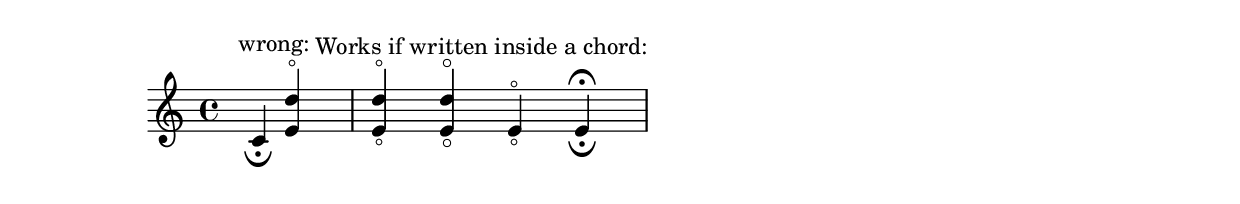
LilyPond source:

%% Do not edit this file; it is automatically
%% generated from LSR http://lsr.dsi.unimi.it
%% This file is in the public domain.
\version "2.13.16"

\header {
  lsrtags = "expressive-marks, tweaks-and-overrides"

  texidoc = "
By default, LilyPond does not allow the same articulation (e.g. an
accent, a fermata, a flageolet, etc.) to be displayed above and below a
note. For example, c4_\\fermata^\\fermata will only show a fermata
below. The fermata above will simply be ignored. However, one can stick
scripts (just like fingerings) inside a chord, which means it is
possible to have as many articulations as desired. This approach has
the advantage that it ignores the stem and positions the articulation
relative to the note head. This can be seen in the case of the
flageolets in the snippet. To mimic the behaviour of scripts outside a
chord, 'add-stem-support would be required. So, the solution is to
write the note as a chord and add the articulations inside the <...>.
The direction will always be above, but one can tweak this via a
\\tweak: @code{<c-\\tweak #'direction #DOWN-\\fermata^\\fermata>}

"
  doctitle = "Showing the same articulation above and below a note or chord"
} % begin verbatim

% The same as \flageolet, just a little smaller
smallFlageolet =
#(let ((m (make-articulation "flageolet")))
   (set! (ly:music-property m 'tweaks)
         (acons 'font-size -2
                (ly:music-property m 'tweaks)))
   m)

\relative c' {
  s4^"wrong:"
  c_\fermata^\fermata % The second fermata is ignored!
  <e d'>^\smallFlageolet_\smallFlageolet

  % it works only if you wrap the note inside a chord. By default,
  % all articulations will be printed above, so you have to tweak
  % the direction.
  s4^"Works if written inside a chord:"
  <e-\tweak #'direction #DOWN -\smallFlageolet d'^\smallFlageolet>
  <e-\tweak #'direction #DOWN -\flageolet d'^\flageolet>
  <e-\tweak #'direction #DOWN -\smallFlageolet^\smallFlageolet>
  <e-\tweak #'direction #DOWN -\fermata^\fermata>
}

